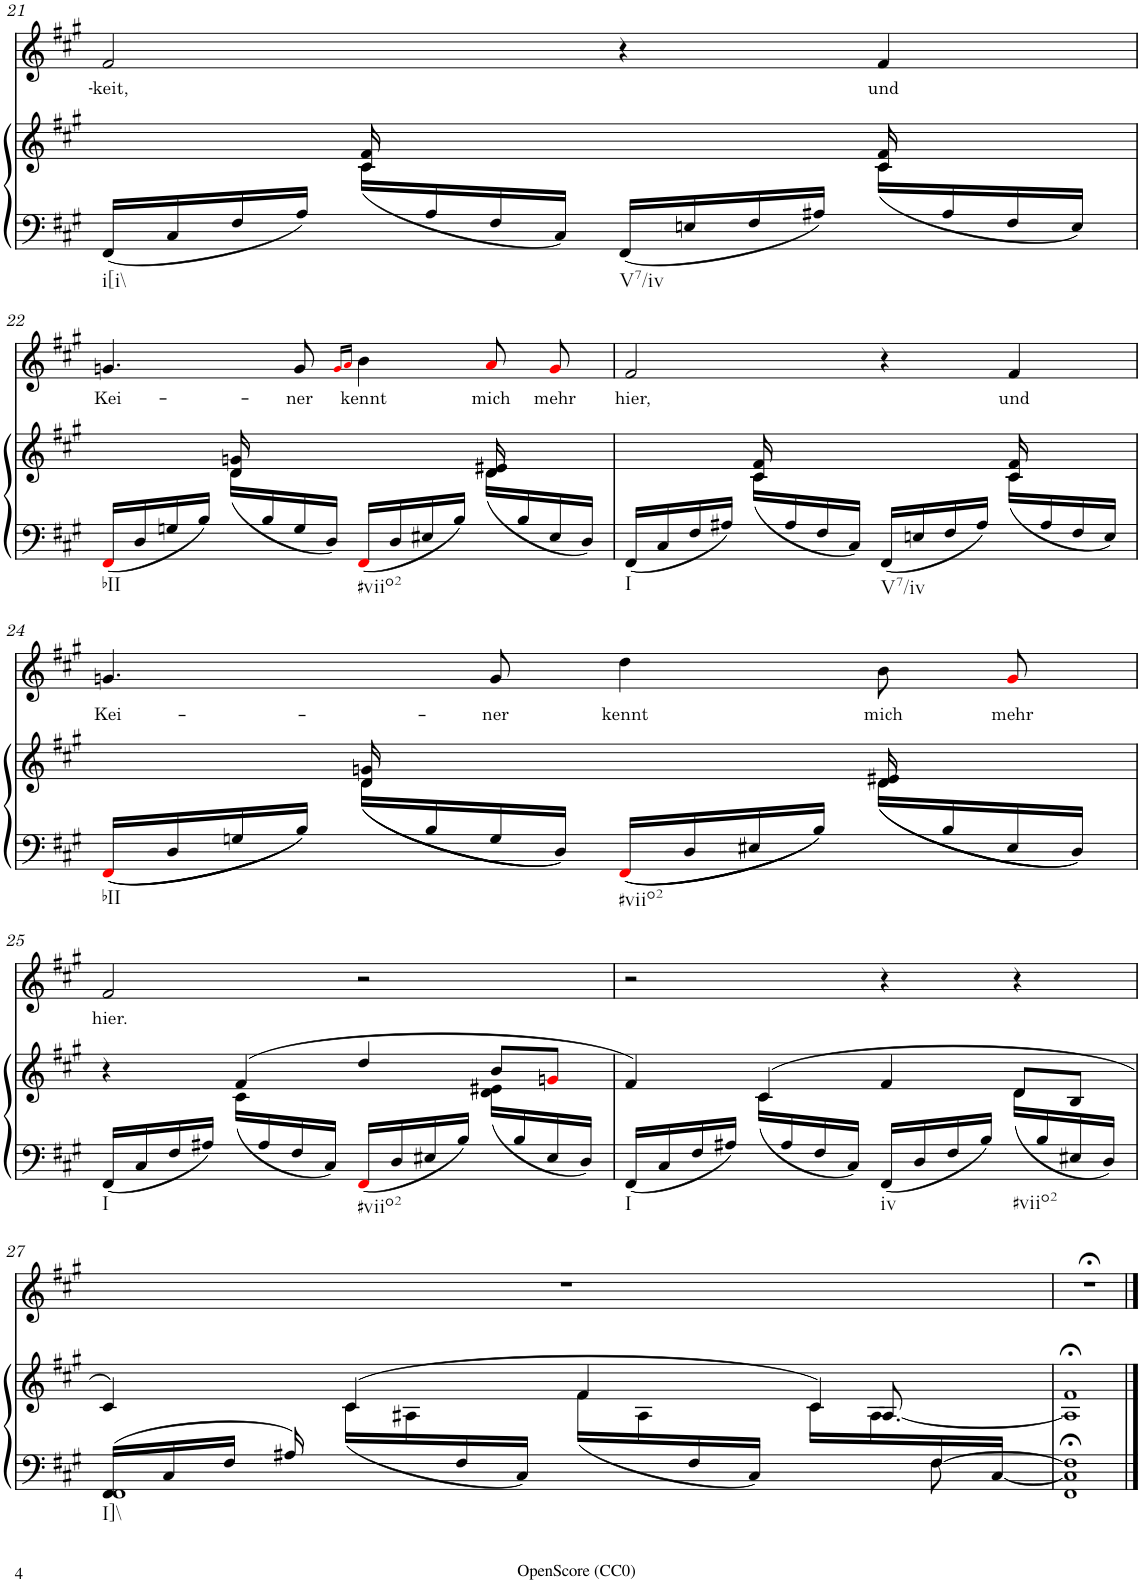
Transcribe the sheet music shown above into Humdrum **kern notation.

**kern	**kern	**kern	**text
*part2	*part2	*part1	*part1
*staff3	*staff2	*staff1	*staff1
*I"Piano	*	*I"Voice	*
*I'Pno	*	*	*
!!LO:PB:g=z
*clefF4	*clefG2	*clefG2	*
*k[f#c#g#]	*k[f#c#g#]	*k[f#c#g#]	*
*M4/4	*M4/4	*M4/4	*
*met(c)	*met(c)	*met(c)	*
=21	=21	=21	=21
*^	*^	*	*
!LO:TX:b:t=i[i\\	!	!	!	!	!
!	!	!	!	!	!LO:LY:b
16FF#/LL	2ryy	4ryy	4ryy	2f#/	-keit,
16C#/	.	.	.	.	.
16F#/	.	.	.	.	.
16A/JJ	.	.	.	.	.
16ryy	.	16c#/ 16f#/	(<16c#\LL	.	.
16A/	.	16ryy	4..ryy	.	.
16F#/	.	8ryy	.	.	.
16C#/JJ)	.	.	.	.	.
!LO:TX:b:t=V7/iv	!	!	!	!	!
16FF#/LL	2ryy	4ryy	.	4r	.
16En/	.	.	.	.	.
16F#/	.	.	.	.	.
16A#X/JJ	.	.	.	.	.
!	!	!	!	!	!LO:LY:b
16ryy	.	16c#/ 16f#/	(<16c#\LL	4f#/	und
16A#/	.	16ryy	8.ryy	.	.
16F#/	.	8ryy	.	.	.
16E/JJ)	.	.	.	.	.
!!LO:LB:g=z
=22	=22	=22	=22	=22	=22
!LO:TX:b:t=bII	!	!	!	!	!
!	!	!	!	!	!LO:LY:b
16FF#i/LL	2ryy	4ryy	4ryy	4.gn/	Kei-
16D/	.	.	.	.	.
16Gn/	.	.	.	.	.
16B/JJ	.	.	.	.	.
16ryy	.	16d/ 16gn/	(<16d\LL	.	.
16B/	.	16ryy	4..ryy	.	.
!	!	!	!	!	!LO:LY:b
16G/	.	8ryy	.	8g/	-ner
16D/JJ)	.	.	.	.	.
.	.	.	.	16qgi/LL	.
.	.	.	.	16qai/JJ	.
!LO:TX:b:t=#viio2	!	!	!	!	!
!	!	!	!	!	!LO:LY:b
16FF#i/LL	2ryy	4ryy	.	4b\	kennt
16D/	.	.	.	.	.
16E#X/	.	.	.	.	.
16B/JJ	.	.	.	.	.
!	!	!	!	!	!LO:LY:b
16ryy	.	16d/ 16e#X/	(<16d\LL	8ai/	mich
16B/	.	16ryy	8.ryy	.	.
!	!	!	!	!	!LO:LY:b
16E#/	.	8ryy	.	8gi/	mehr
16D/JJ)	.	.	.	.	.
=23	=23	=23	=23	=23	=23
!LO:TX:b:t=I	!	!	!	!	!
!	!	!	!	!	!LO:LY:b
16FF#/LL	2ryy	4ryy	4ryy	2f#/	hier,
16C#/	.	.	.	.	.
16F#/	.	.	.	.	.
16A#X/JJ	.	.	.	.	.
16ryy	.	16c#/ 16f#/	(<16c#\LL	.	.
16A#/	.	16ryy	4..ryy	.	.
16F#/	.	8ryy	.	.	.
16C#/JJ)	.	.	.	.	.
!LO:TX:b:t=V7/iv	!	!	!	!	!
16FF#/LL	2ryy	4ryy	.	4r	.
16En/	.	.	.	.	.
16F#/	.	.	.	.	.
16A#/JJ	.	.	.	.	.
!	!	!	!	!	!LO:LY:b
16ryy	.	16c#/ 16f#/	(<16c#\LL	4f#/	und
16A#/	.	16ryy	8.ryy	.	.
16F#/	.	8ryy	.	.	.
16E/JJ)	.	.	.	.	.
!!LO:LB:g=z
=24	=24	=24	=24	=24	=24
!LO:TX:b:t=bII	!	!	!	!	!
!	!	!	!	!	!LO:LY:b
16FF#i/LL	2ryy	4ryy	4ryy	4.gn/	Kei-
16D/	.	.	.	.	.
16Gn/	.	.	.	.	.
16B/JJ	.	.	.	.	.
16ryy	.	16d/ 16gn/	(<(<16d\LL	.	.
16B/	.	16ryy	4..ryy	.	.
!	!	!	!	!	!LO:LY:b
16G/	.	8ryy	.	8g/	-ner
16D/JJ))	.	.	.	.	.
!LO:TX:b:t=#viio2	!	!	!	!	!
!	!	!	!	!	!LO:LY:b
16FF#i/LL	2ryy	4ryy	.	4dd\	kennt
16D/	.	.	.	.	.
16E#X/	.	.	.	.	.
16B/JJ	.	.	.	.	.
!	!	!	!	!	!LO:LY:b
16ryy	.	16d/ 16e#X/	(<(<16d\LL	8b\	mich
16B/	.	16ryy	8.ryy	.	.
!	!	!	!	!	!LO:LY:b
16E#/	.	8ryy	.	8gi/	mehr
16D/JJ))	.	.	.	.	.
!!LO:LB:g=z
=25	=25	=25	=25	=25	=25
!LO:TX:b:t=I	!	!	!	!	!
!	!	!	!	!	!LO:LY:b
16FF#/LL	2ryy	4r	4ryy	2f#/	hier.
16C#/	.	.	.	.	.
16F#/	.	.	.	.	.
16A#X/JJ	.	.	.	.	.
16ryy	.	(>4f#/	(<16c#\LL	.	.
16A#/	.	.	4..ryy	.	.
16F#/	.	.	.	.	.
16C#/JJ)	.	.	.	.	.
!LO:TX:b:t=#viio2	!	!	!	!	!
16FF#i/LL	2ryy	4dd/	.	2r	.
16D/	.	.	.	.	.
16E#X/	.	.	.	.	.
16B/JJ	.	.	.	.	.
16ryy	.	8b/L	(<16d\ 16e#X\LL	.	.
16B/	.	.	8.ryy	.	.
16E#/	.	8gni/J	.	.	.
16D/JJ)	.	.	.	.	.
=26	=26	=26	=26	=26	=26
!LO:TX:b:t=I	!	!	!	!	!
16FF#/LL	2ryy	4f#/)	4ryy	2r	.
16C#/	.	.	.	.	.
16F#/	.	.	.	.	.
16A#X/JJ	.	.	.	.	.
16ryy	.	(>4c#/	(<16c#\LL	.	.
16A#/	.	.	4..ryy	.	.
16F#/	.	.	.	.	.
16C#/JJ)	.	.	.	.	.
!LO:TX:b:t=iv	!	!	!	!	!
16FF#/LL	2ryy	4f#/	.	4r	.
16D/	.	.	.	.	.
16F#/	.	.	.	.	.
16B/JJ	.	.	.	.	.
!LO:TX:b:t=#viio2	!	!	!	!	!
16ryy	.	8d/L	(<16d\LL	4r	.
16B/	.	.	8.ryy	.	.
16E#X/	.	8B/J	.	.	.
16D/JJ)	.	.	.	.	.
!!LO:LB:g=z
=27	=27	=27	=27	=27	=27
*	*^	*	*^	*	*
!LO:TX:b:t=I]\\	!	!	!	!	!	!	!
16FF#/LL	2.ryy	1FF#	4c#/)	2.ryy	4ryy	1r	.
16C#/	.	.	.	.	.	.	.
16F#/JJ	.	.	.	.	.	.	.
16A#X/	.	.	.	.	.	.	.
8ryy	.	.	(>4c#/	.	(<16c#\LL	.	.
.	.	.	.	.	16A#X\	.	.
16F#/	.	.	.	.	8ryy	.	.
16C#/JJ)	.	.	.	.	.	.	.
8ryy	.	.	4f#/	.	(<16f#\LL	.	.
.	.	.	.	.	16A#\	.	.
16F#/	.	.	.	.	8ryy	.	.
16C#/JJ)	.	.	.	.	.	.	.
8ryy	8ryy	.	4c#/)	16ryy	16c#\LL	.	.
.	.	.	.	[<8.A#/	16A#\	.	.
[16F#/	8F#\	.	.	.	8ryy	.	.
[<16C#/JJ	.	.	.	.	.	.	.
*v	*v	*v	*	*	*	*	*
*	*v	*v	*v	*	*
=28	=28	=28	=28
1FF#;< 1C#];< 1F#];<	1A#];< 1f#;<	1r;<	.
==	==	==	==
*-	*-	*-	*-
